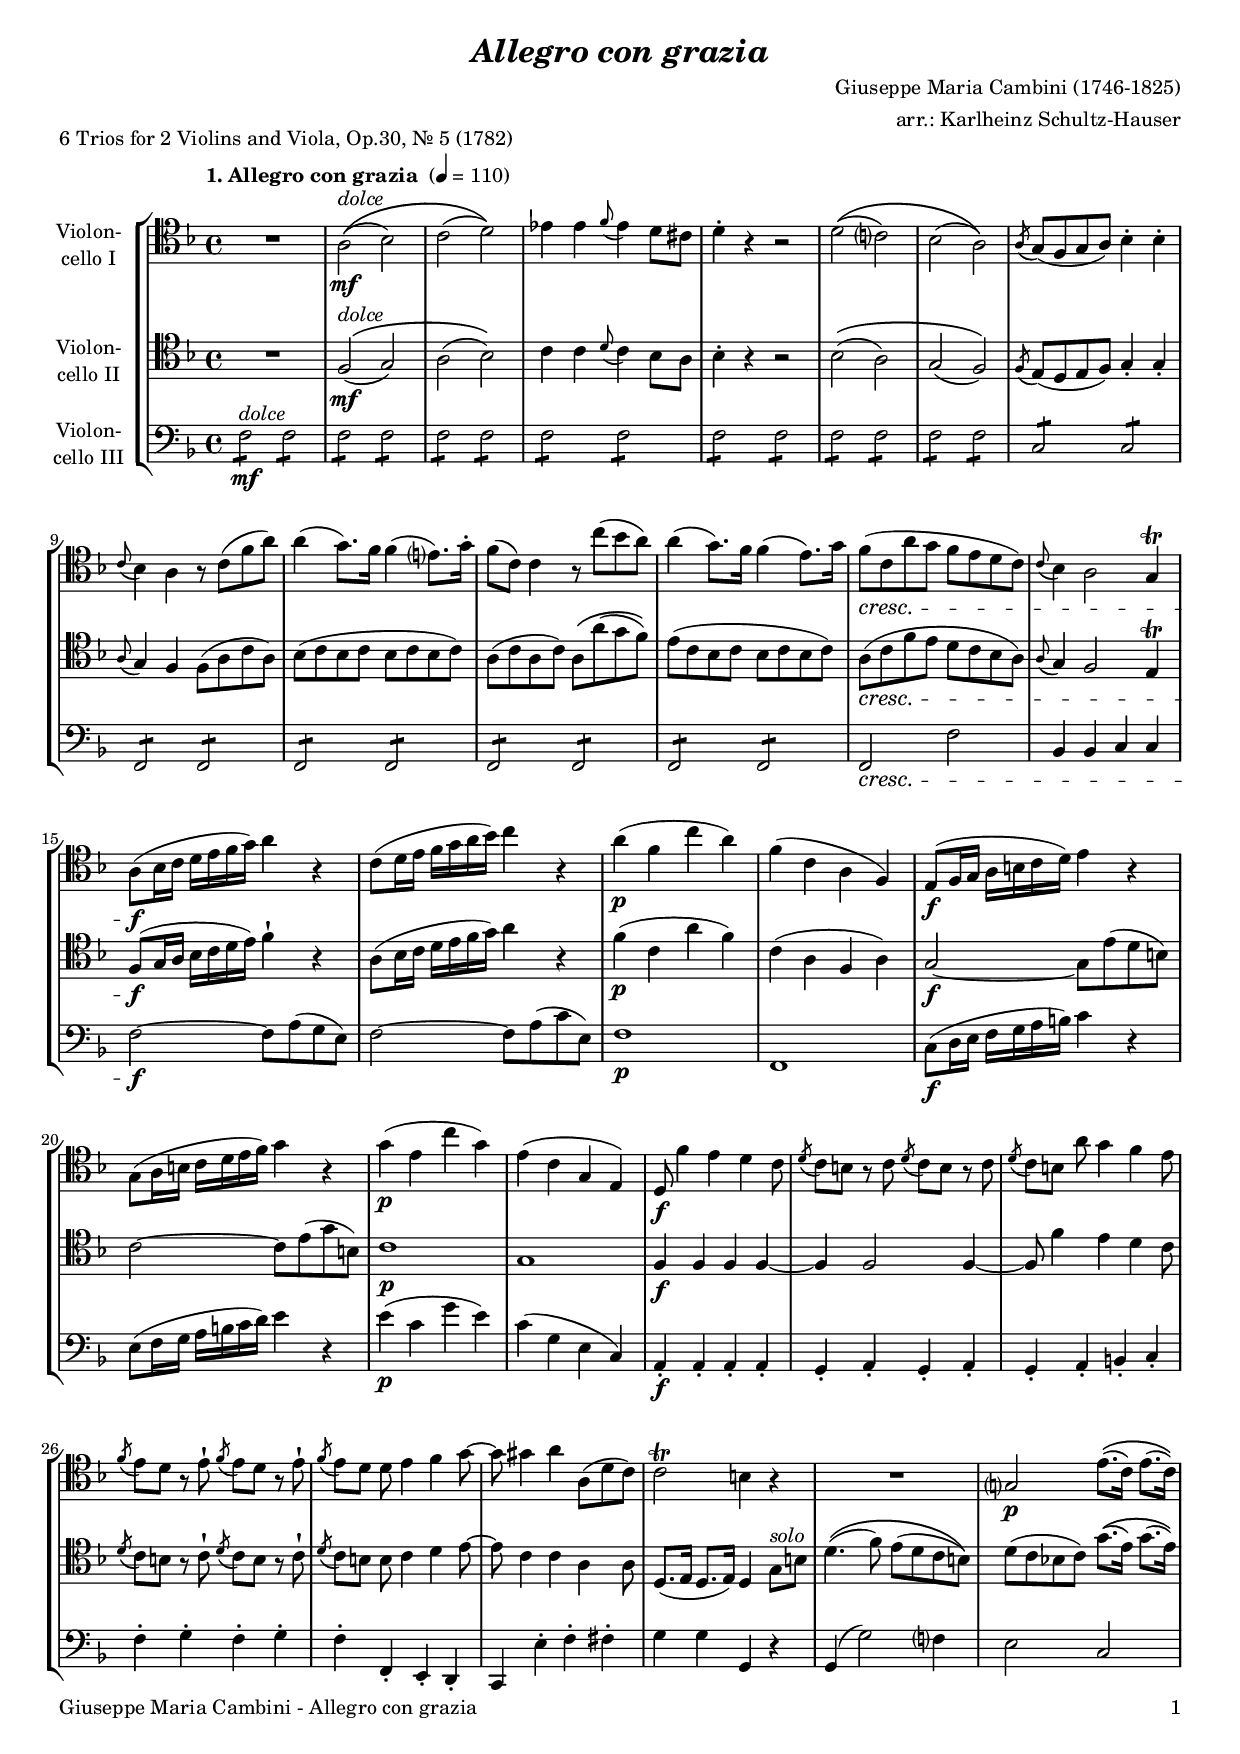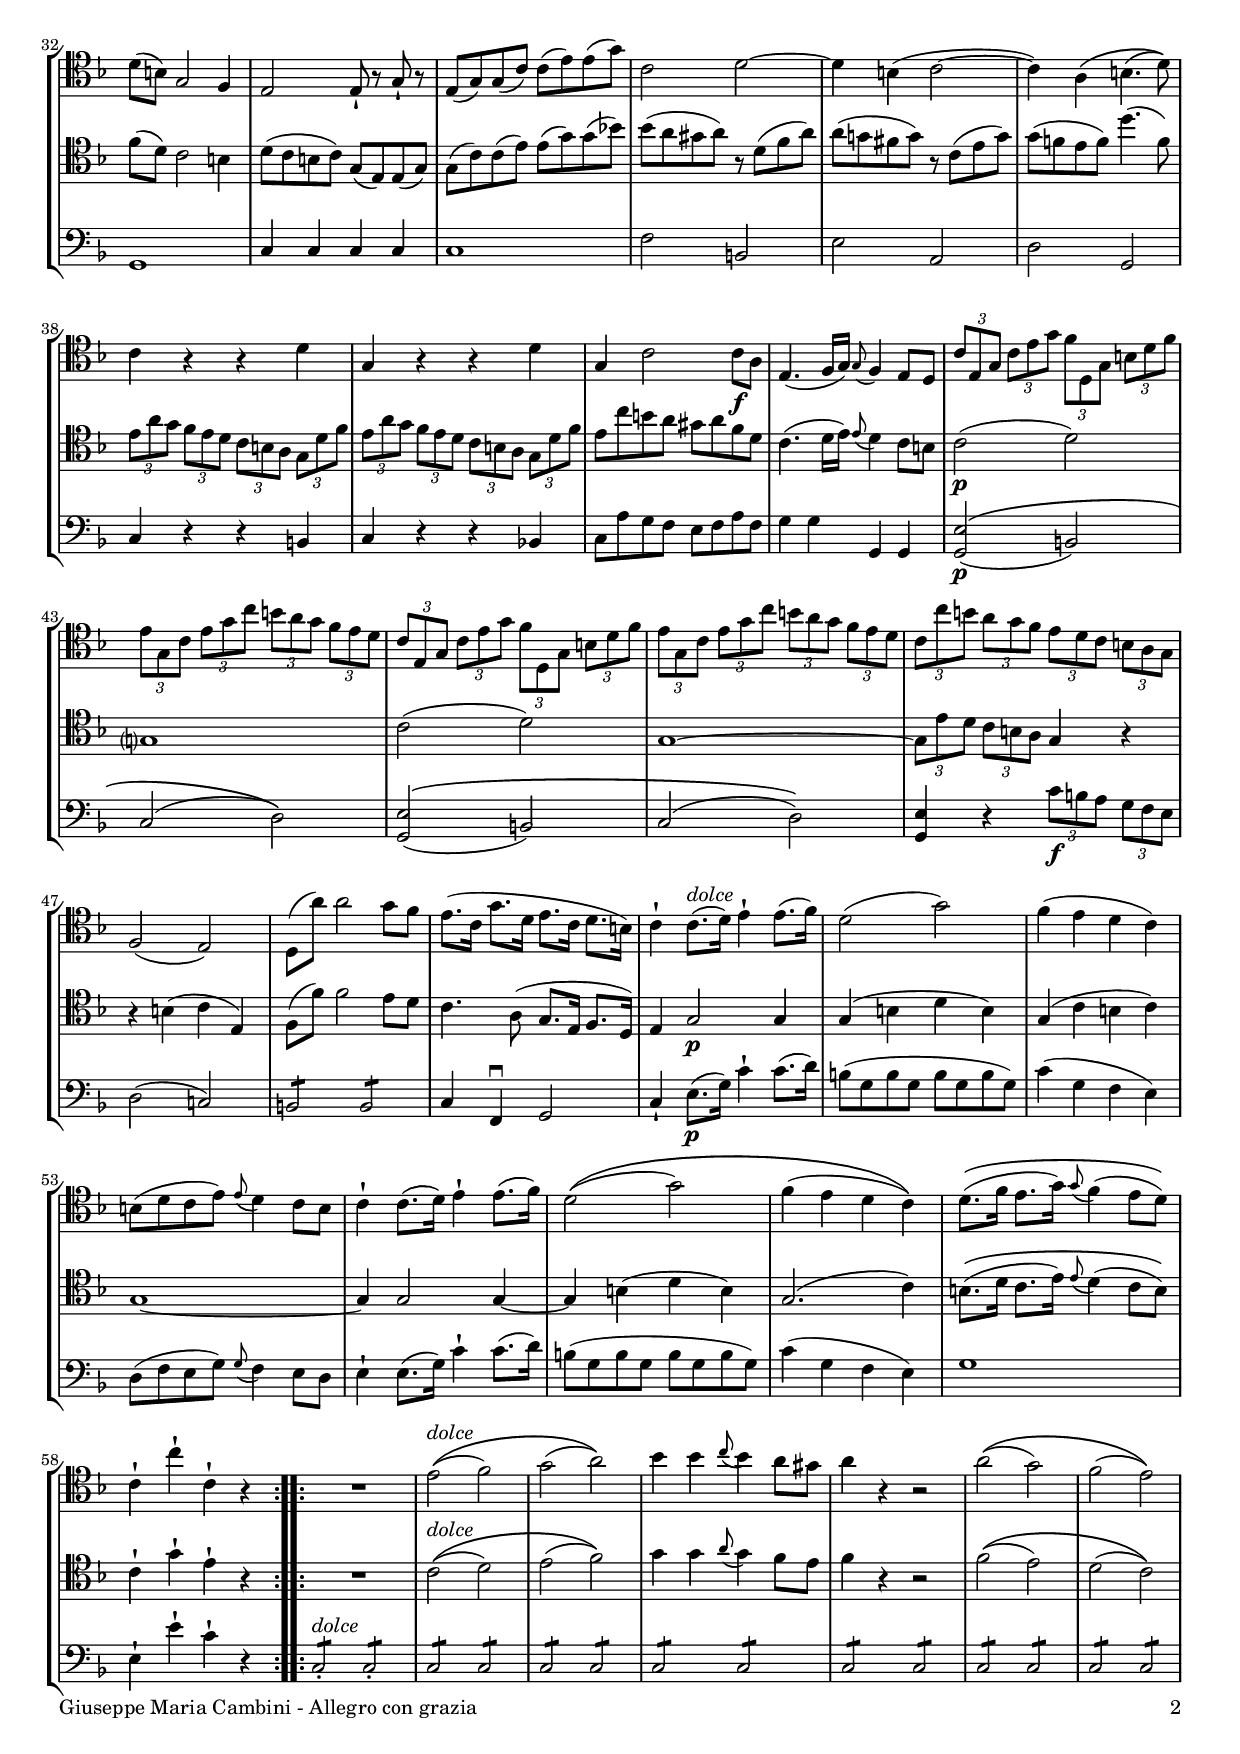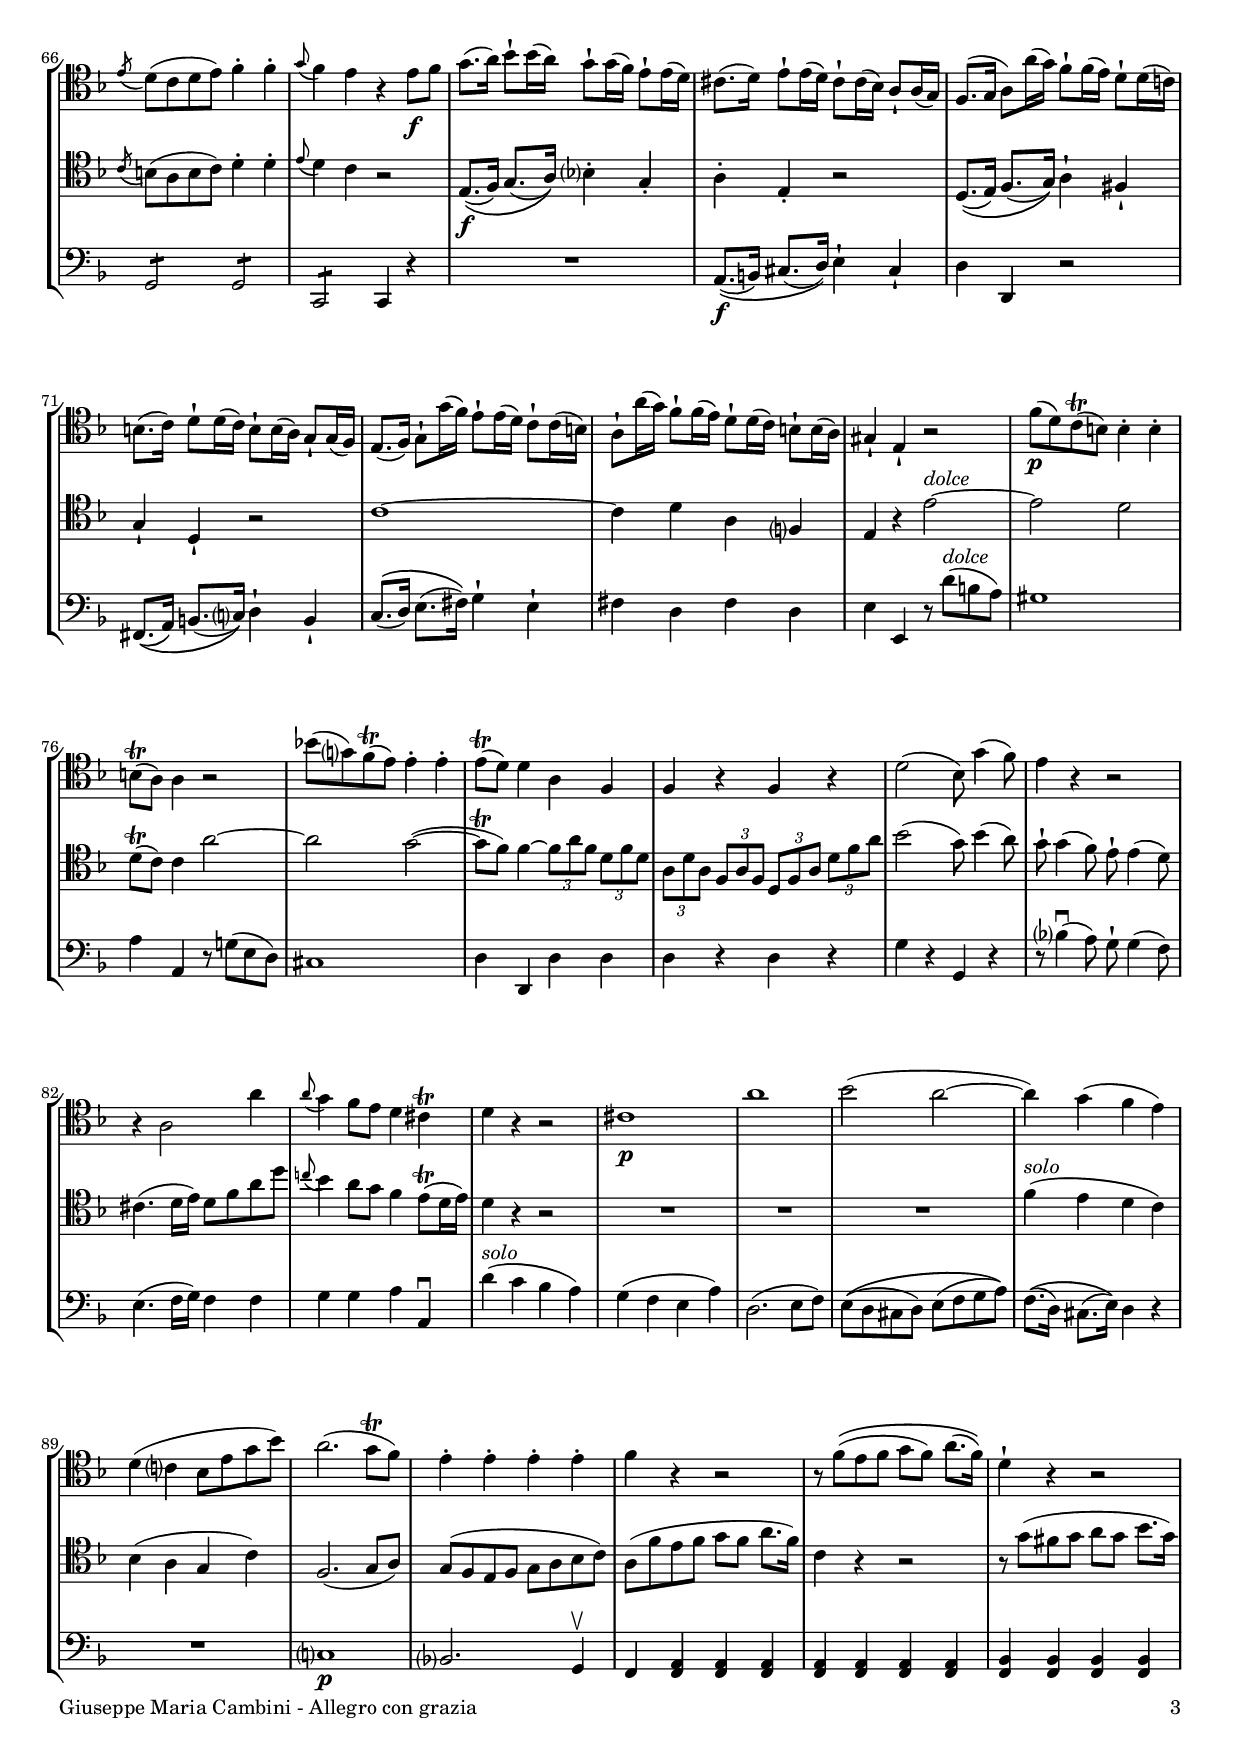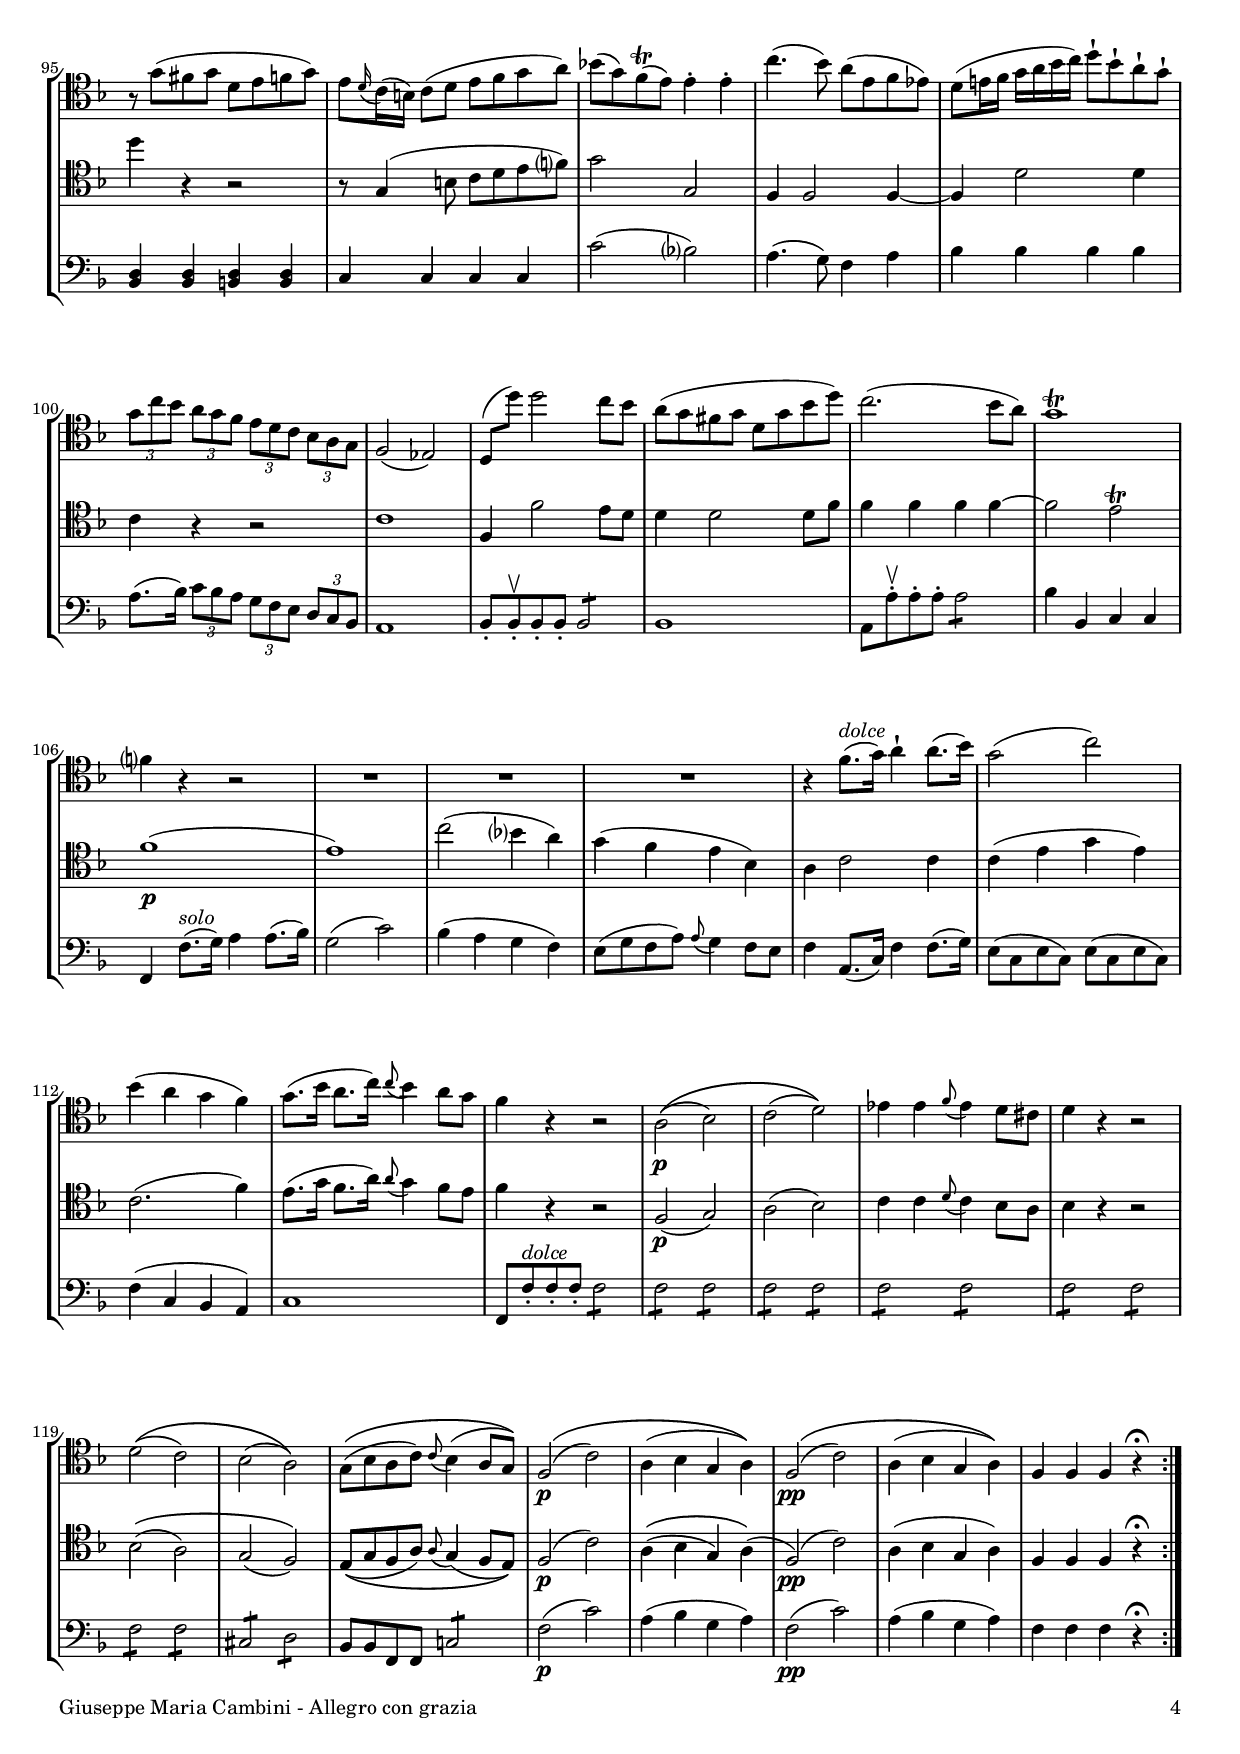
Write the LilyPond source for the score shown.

\version "2.18.2"
\include "deutsch.ly"
  
#(set-global-staff-size 17.5)

\header {
  title     = \markup \bold \italic "Allegro con grazia"
  composer  = "Giuseppe Maria Cambini (1746-1825)"
  arranger  = "arr.: Karlheinz Schultz-Hauser"
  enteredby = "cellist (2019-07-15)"
  piece     = "6 Trios for 2 Violins and Viola, Op.30, Nr. 5 (1782)"
}

voiceconsts = {
  \key f \major
  \time 4/4
  \clef "tenor"
%  \numericTimeSignature
  \compressFullBarRests
  % Set default beaming for all staves
%  \set Timing.beamExceptions = #'()
%  \set Timing.baseMoment     = #(ly:make-moment 1 4)
%  \set Timing.beatStructure  = #'(1 1 1)
  \tempo "1. Allegro con grazia " 4=110
}

micl = "clarinet"
mifl = "flute"
miob = "oboe"
mifh = "french horn"
misx = "tenor sax"
mist = "string ensemble 1"
miba = "cello"
mivc = "bassoon"

boxa = { \mark \markup \box \italic "A" }
boxb = { \mark \markup \box \italic "B" }
boxc = { \mark \markup \box \italic "C" }
boxd = { \mark \markup \box \italic \small "[D.C.]" }

dolc = \markup \italic "dolce"
solo = \markup \italic "solo"

va = \relative c' {
  \voiceconsts

  \repeat volta 2 {
    R1
    a2\((^\dolc\mf b)
    c( d)\)
    es4 es \appoggiatura f8 es4 d8 cis
    d4-. r r2
    d2\(( c?)
    b( a)\)
    \acciaccatura a8 g( f g a) b4-. b-.
    \appoggiatura c8 b4 a r8 c( f a)

    a4( g8.) f16 f4( e?8.) g16-.
    f8( c) c4 r8 c'( b a)
    a4( g8.) f16 f4( e8.) g16
    f8(\cresc c a' g f e d c)
    \appoggiatura c b4 a2 g4\trill

    a8(\f b16 c d e f g) a4 r
    c,8( d16 e f g a b) c4 r
    a(\p f c' a)
    f( c a f)
    e8(\f f16 g a h c d) e4 r

    g,8( a16 h c d e f) g4 r
    g(\p e c' g)
    e( c g e)
    d8\f f'4 e d c8
    \acciaccatura d c h r c \acciaccatura d c h r c

    \acciaccatura d c[ h] a' g4 f e8
    \acciaccatura f e d r e-! \acciaccatura f e d r e-!
    \acciaccatura f e[ d] d e4 f g8~
    g gis4 a a,8( d c)
    c2\trill h4 r
    R1
    g?2\p e'8.\(( c16) e8.( c16)\)

    d8( h) g2 f4
    e2 e8-! r g-! r
    e( g) g( c) c( e) e( g)
    c,2 d~
    d4 h( c2~
    c4) a\( h4.( d8)\)
    c4 r r d

    g, r r d'
    g, c2 c8\f a
    e4.( f16 g) \appoggiatura g8 f4 e8 d
    \tuplet 3/2 4 {
      c' e, g c e g f d, g h d f
      e g, c e g c h a g f e d

      c e, g c e g f d, g h d f
      e g, c e g c h a g f e d
      c c' h a g f e d c h a g
    }
    f2( e)

    d8( a'') a2 g8 f
    e8.( c16 g'8. d16 e8. c16 d8. h16)
    c4-! c8.(^\dolc d16) e4-! e8.( f16)
    d2( g)
    f4( e d c)

    h8( d c e) \appoggiatura e d4 c8 h
    c4-! c8.( d16) e4-! e8.( f16)
    d2\(( g)
    f4( e d c)\)
    d8.\(( f16 e8. g16) \appoggiatura g8 f4( e8 d)\)
    c4-! c'-! c,-! r
  }

  \repeat volta 2 {
    R1
    e2\((^\dolc f)
    g( a)\)
    b4 b \appoggiatura c8 b4 a8 gis
    a4 r r2
    a2\(( g)
    f( e)\)
    \acciaccatura e8 d( c d e) f4-. f-.

    \appoggiatura g8 f4 e r e8\f f
    g8.( a16) b8-! b16( a) g8-! g16( f) e8-! e16( d)
    cis8.( d16) e8-! e16( d) cis8-! cis16( b) a8-! a16( g)
    f8.( g16 a8) a'16( g) f8-! f16( e) d8-! d16( c!)

    h8.( c16) d8-! d16( c) h8-! h16( a) g8-! g16( f)
    e8.( f16) g8-! g'16( f) e8-! e16( d) c8-! c16( h)
    a8-! a'16( g) f8-! f16( e) d8-! d16( c) h8-! h16( a)

    gis4-! e-! r2
    f'8(\p d) c(\trill h) h4-. h-.
    h8(\trill a) a4 r2
    b'!8( g?) f(\trill e) e4-. e-.
    e8(\trill d) d4 a f

    f r f r
    d'2( b8) g'4( f8)
    e4 r r2
    r4 a,2 a'4
    \appoggiatura a8 g4 f8 e d4 cis\trill
    d r r2

    cis1\p
    a'
    b2( a~
    a4) g( f e)
    d( c? b8 e g b)
    a2.( g8\trill f)
    e4-. e-. e-. e-.

    f r r2
    r8 f\(( e f g f) a8.( f16)\)
    d4-! r r2
    r8 g( fis g d e f g)
    e \appoggiatura d16 c( h) c8( d e f g a)

    b!( g) f(\trill e) e4-. e-.
    c'4.( b8) a( e f es)
    d( e!16 f g a b c) d8-! b-! a-! g-!
    \tuplet 3/2 4 { g c b a g f e d c b a g }

    f2( es)
    d8( d'') d2 c8 b
    a( g fis g d g b d)
    c2.( b8 a)
    g1\trill
    f?4 r r2
    R1*3

    r4 f8.(^\dolc g16) a4-! a8.( b16)
    g2( c)
    b4( a g f)
    g8.( b16 a8. c16) \appoggiatura c8 b4 a8 g
    f4 r r2

    a,\((\p b)
    c( d)\)
    es4 es \appoggiatura f8 es4 d8 cis
    d4 r r2
    d\(( c)
    b( a)\)

    g8\(( b a c) \appoggiatura c b4( a8 g)\)
    f2\((\p c')
    a4( b g a)\)
    f2\((\pp c')
    a4( b g a)\)
    f f f r\fermata
  }
}

vb = \relative c {
  \voiceconsts

  \repeat volta 2 {
    R1
    f2\((^\dolc\mf g)
    a( b)\)
    c4 c \appoggiatura d8 c4 b8 a
    b4-. r r2
    b2\(( a)
    g( f)\)
    \acciaccatura f8 e( d e f) g4-. g-.
    \appoggiatura a8 g4 f f8( a c a)

    b( c b c b c b c)
    a( c a c) a\( a'( g f )\)
    e( c b c b c b c)
    a(\cresc c f e d c b a)
    \appoggiatura a g4 f2 e4\trill

    f8(\f g16 a b c d e) f4-! r
    a,8( b16 c d e f g) a4 r
    f(\p c a' f)
    c( a f a)
    g2~\f g8 e'( d h)

    c2~ c8 e( g h,)
    c1\p
    g
    f4\f f f f~
    f f2 f4~
    f8 f'4 e d c8
    \acciaccatura d c h r c-! \acciaccatura d c h r c-!

    \acciaccatura d c[ h] h c4 d e8~
    e c4 c a a8
    d,8.( e16 d8. e16) d4 g8^\solo h
    d4.\(( f8) e( d c h)\)
    d( c b! c) g'8.\(( e16) g8.( e16)\)

    f8( d) c2 h4
    d8( c h c) g( e) e( g)
    g( c) c( e) e( g) g( b!)
    b( a gis a) r d,( f a)
    a( g! fis g) r c,( e g)

    g( f! e f) d'4.( f,8)
    \tuplet 3/2 4 {
      e a g f e d c h a g d' f
      e a g f e d c h a g d' f
    }
    e c' h a gis a f d
    
    c4.( d16 e) \appoggiatura e8 d4 c8 h
    c2(\p d)
    g,?1
    c2( d)
    g,1~
    \tuplet 3/2 4 { g8 e' d c h a } g4 r
    r h( c e,)

    f8( f') f2 e8 d
    c4. a8( g8. e16 f8. d16)
    e4 g2\p g4
    g( h d h)
    g( c h c)

    g1~
    g4 g2 g4~
    g h( d h)
    g2.( c4)
    h8.\(( d16 c8. e16) \appoggiatura e8 d4( c8 h)\)
    c4-! g'-! e-! r
  }

  \repeat volta 2 {
    R1
    c2\((^\dolc d)
    e( f)\)
    g4 g \appoggiatura a8 g4 f8 e
    f4 r r2
    f2\(( e)
    d( c)\)
    \acciaccatura c8 h( a h c) d4-. d-.

    \appoggiatura e8 d4 c r2
    e,8.\((\f f16) g8.( a16)\) b?4-. g-.
    a-. e-. r2
    d8.\(( e16) f8.( g16)\) a4-! fis-!
    g-! d-! r2
    c'1~
    c4 d a f?

    e r e'2~^\dolc
    e d
    d8(\trill c) c4 a'2~
    a g(~
    g8\trill f) f4~ \tuplet 3/2 4 { f8 a f d f d }
    \tuplet 3/2 4 { a d a f a f d f a d f a }

    b2( g8) b4( a8)
    g-! g4( f8) e-! e4( d8)
    cis4.( d16 e) d8 f a d
    \appoggiatura c! b4 a8 g f4 e8(\trill d16 e)
    d4 r r2

    R1*3
    f4(^\solo e d c)
    b( a g c)
    f,2.( g8 a)
    g( f e f g a b c)

    a( f' e f g f a8. f16)
    c4 r r2
    r8 g'( fis g a g b8. g16)
    d'4 r r2
    r8 g,,4( h8 c d e f?)

    g2 g,
    f4 f2 f4~
    f d'2 d4
    c r r2
    c1
    f,4 f'2 e8 d
    d4 d2 d8 f
    f4 f f f~

    f2 e\trill
    f1(\p
    e)
    c'2( b?4 a)
    g( f e b)
    a c2 c4
    c( e g e)
    c2.( f4)

    e8.( g16 f8. a16) \appoggiatura a8 g4 f8 e
    f4 r r2
    f,(\p g)
    a( b)
    c4 c \appoggiatura d8 c4 b8 a
    b4 r r2
    b2\(( a)

    g( f)\)
    e8\(( g f a) \appoggiatura a g4( f8 e)\)
    f2(\p c')
    a4\(( b g) a\)(
    f2)(\pp c')
    a4( b g a)
    f f f r\fermata
  }
}

vc = \relative c {
  \voiceconsts
  \clef "bass"
  
  \repeat volta 2 {
    \repeat tremolo 4 f8^\dolc\mf \repeat tremolo 4 f
    \repeat tremolo 4 f \repeat tremolo 4 f
    \repeat tremolo 4 f \repeat tremolo 4 f
    \repeat tremolo 4 f \repeat tremolo 4 f
    \repeat tremolo 4 f \repeat tremolo 4 f
    
    \repeat tremolo 4 f \repeat tremolo 4 f
    \repeat tremolo 4 f \repeat tremolo 4 f
    \repeat tremolo 4 c \repeat tremolo 4 c
    \repeat tremolo 4 f, \repeat tremolo 4 f
    \repeat tremolo 4 f \repeat tremolo 4 f

    \repeat tremolo 4 f \repeat tremolo 4 f
    \repeat tremolo 4 f \repeat tremolo 4 f
    f2\cresc f'
    b,4 b c c
    f2~\f f8 a( g e)
    f2~ f8 a( c e,)

    f1\p
    f,
    c'8(\f d16 e f g a h) c4 r
    e,8( f16 g a h c d) e4 r
    e(\p c g' e)

    c( g e c)
    a-.\f a-. a-. a-.
    g-. a-. g-. a-.
    g-. a-. h-. c-.
    f-. g-. f-. g-.
    f-. f,-. e-. d-.

    c e'-. f-. fis-.
    g g g, r
    g( g'2) f?4
    e2 c
    g1
    c4 c c c
    c1

    f2 h,
    e a,
    d g,
    c4 r r h
    c r r b!
    c8 a' g f e f a f

    g4 g g, g
    <g e'>2\((\p h)
    c( d)\)
    <g, e'>\(( h)
    c( d)\)
    <g, e'>4 r \tuplet 3/2 4 { c'8\f h a g f e }
    d2( c!)

    \repeat tremolo 4 h8 \repeat tremolo 4 h
    c4 f,\downbow g2
    c4-! e8.(\p g16) c4-! c8.( d16)
    h8( g h g h g h g)
    c4( g f e)

    d8( f e g) \appoggiatura g f4 e8 d
    e4-! e8.( g16) c4-! c8.( d16)
    h8( g h g h g h g)
    c4( g f e)
    g1
    e4-! e'-! c-! r
  }

  \repeat volta 2 {
    \repeat tremolo 4 c,8-.^\dolc \repeat tremolo 4 c-.
    \repeat tremolo 4 c \repeat tremolo 4 c
    \repeat tremolo 4 c \repeat tremolo 4 c
    \repeat tremolo 4 c \repeat tremolo 4 c
    \repeat tremolo 4 c \repeat tremolo 4 c

    \repeat tremolo 4 c \repeat tremolo 4 c
    \repeat tremolo 4 c \repeat tremolo 4 c
    \repeat tremolo 4 g \repeat tremolo 4 g
    \repeat tremolo 4 c, c4 r
    R1
    a'8.\((\f h16) cis8.( d16)\) e4-! cis-!
    d d, r2

    fis8.\(( a16) h8.( c?16)\) d4-! h-!
    c8.\(( d16) e8.( fis16)\) g4-! e-!
    fis d fis d
    e e, r8 d''(^\dolc h a)
    gis1

    a4 a, r8 g'!( e d)
    cis1
    d4 d, d' d
    d r d r
    g r g, r
    r8 b'?4(\downbow a8) g-! g4( f8)

    e4.( f16 g) f4 f
    g g a a,\downbow
    d'(^\solo c b a)
    g( f e a)
    d,2.( e8 f)
    e\(( d cis d) e( f g a)\)

    f8.\(( d16) cis8.( e16)\) d4 r
    R1
    c?\p
    b?2. g4\upbow
    f <f a> <f a> <f a>
    <f a> <f a> <f a> <f a>
    <f b> <f b> <f b> <f b>

    <b d> <b d> <h d> <h d>
    c c c c
    c'2( b?)
    a4.( g8) f4 a
    b b b b
    a8.( b16) \tuplet 3/2 4 { c8 b a g f e d c b }

    a1
    b8-. b-.\upbow b-. b-. \repeat tremolo 4 b
    b1
    a8 a'-.\upbow a-. a-. \repeat tremolo 4 a
    b4 b, c c
    f, f'8.(^\solo g16) a4 a8.( b16)
    g2( c)

    b4( a g f)
    e8( g f a) \appoggiatura a g4 f8 e
    f4 a,8.( c16) f4 f8.( g16)
    e8( c e c) e( c e c)
    f4( c b a)
    c1

    f,8 f'-.^\dolc f-. f-. \repeat tremolo 4 f
    \repeat tremolo 4 f \repeat tremolo 4 f
    \repeat tremolo 4 f \repeat tremolo 4 f
    \repeat tremolo 4 f \repeat tremolo 4 f
    \repeat tremolo 4 f \repeat tremolo 4 f
    \repeat tremolo 4 f \repeat tremolo 4 f

    \repeat tremolo 4 cis \repeat tremolo 4 d
    b b f f \repeat tremolo 4 c'!
    f2(\p c')
    a4( b g a)
    f2(\pp c')
    a4( b g a)
    f f f r\fermata
  }
}


music = \new StaffGroup <<
      \new Staff {
	\set Staff.midiInstrument = \miba
	\set Staff.instrumentName = \markup \center-column { "Violon-" "cello I" }
	\transpose f f { \va }
      }

      \new Staff {
	\set Staff.midiInstrument = \miba
	\set Staff.instrumentName = \markup \center-column { "Violon-" "cello II" }
	\transpose f f { \vb }
      }

      \new Staff {
	\set Staff.midiInstrument = \miba
	\set Staff.instrumentName = \markup \center-column { "Violon-" "cello III" }
	\transpose f f { \vc }
      }
>>

\book {
   \paper {
    print-page-number = ##t
    print-first-page-number = ##t
    oddHeaderMarkup = \markup \null
    evenHeaderMarkup = \markup \null
    oddFooterMarkup = \markup {
      \fill-line {
        \on-the-fly #print-page-number-check-first
        "Giuseppe Maria Cambini - Allegro con grazia" \fromproperty #'page:page-number-string
      }
    }
    evenFooterMarkup = \oddFooterMarkup
  } \score {
    \music
    \layout {}
  }

  \score {
    \unfoldRepeats \music

    \midi {
      \context {
        \Score
      }
    }
  }
}
